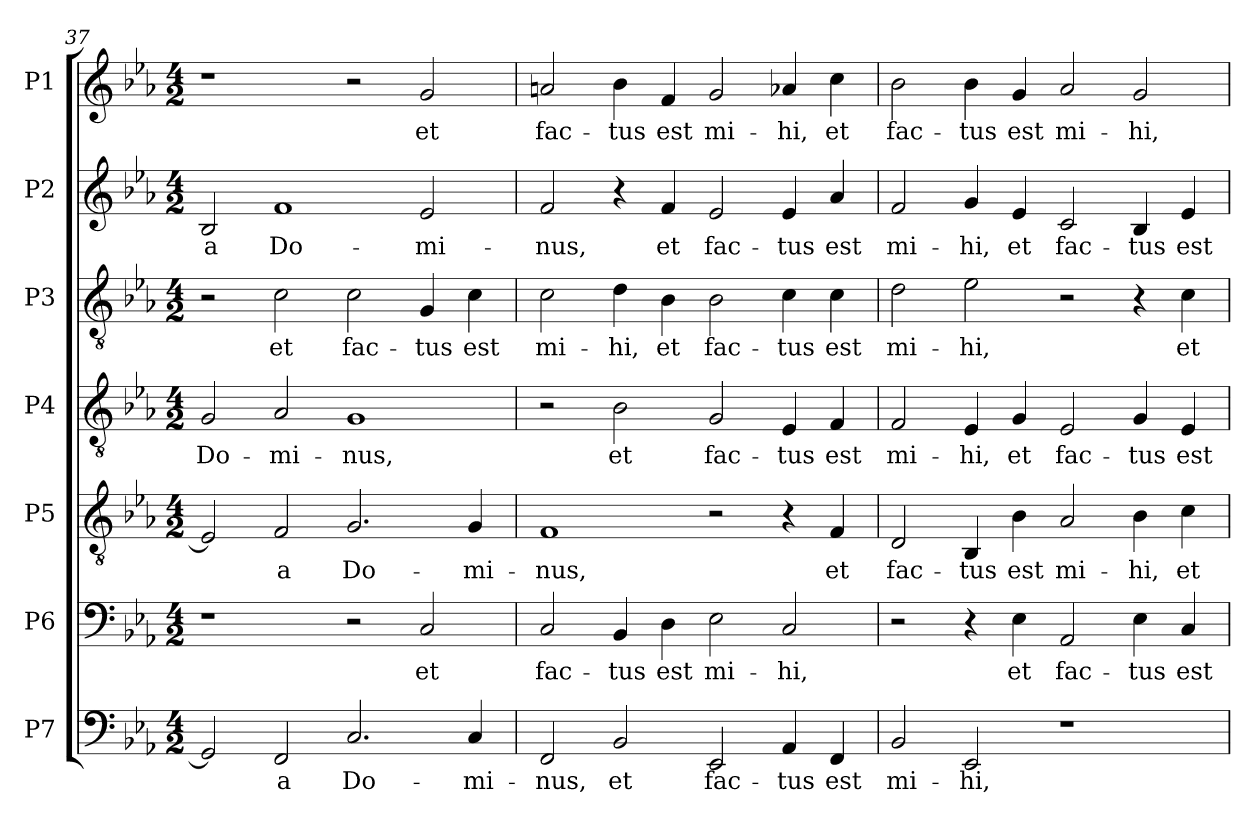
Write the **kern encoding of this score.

**kern	**text	**kern	**text	**kern	**text	**kern	**text	**kern	**text	**kern	**text	**kern	**text
*part7	*part7	*part6	*part6	*part5	*part5	*part4	*part4	*part3	*part3	*part2	*part2	*part1	*part1
*staff7	*staff7	*staff6	*staff6	*staff5	*staff5	*staff4	*staff4	*staff3	*staff3	*staff2	*staff2	*staff1	*staff1
*I"P7	*	*I"P6	*	*I"P5	*	*I"P4	*	*I"P3	*	*I"P2	*	*I"P1	*
!!LO:LB:g=z
*clefF4	*	*clefF4	*	*clefGv2	*	*clefGv2	*	*clefGv2	*	*clefG2	*	*clefG2	*
*k[b-e-a-]	*	*k[b-e-a-]	*	*k[b-e-a-]	*	*k[b-e-a-]	*	*k[b-e-a-]	*	*k[b-e-a-]	*	*k[b-e-a-]	*
*E-:	*	*E-:	*	*E-:	*	*E-:	*	*E-:	*	*E-:	*	*E-:	*
*M4/2	*	*M4/2	*	*M4/2	*	*M4/2	*	*M4/2	*	*M4/2	*	*M4/2	*
=37	=37	=37	=37	=37	=37	=37	=37	=37	=37	=37	=37	=37	=37
!	!	!	!	!	!	!	!LO:LY:b:color=#000000	!	!	!	!	!	!
!	!	!	!	!	!	!	!	!	!	!	!LO:LY:b:color=#000000	!	!
2GGi/]	.	1r	.	2E-i/]	.	2Gi/	Do-	2r	.	2B-i/	-a	1r	.
!	!LO:LY:b:color=#000000	!	!	!	!	!	!	!	!	!	!	!	!
!	!	!	!	!	!LO:LY:b:color=#000000	!	!	!	!	!	!	!	!
!	!	!	!	!	!	!	!LO:LY:b:color=#000000	!	!	!	!	!	!
!	!	!	!	!	!	!	!	!	!LO:LY:b:color=#000000	!	!	!	!
!	!	!	!	!	!	!	!	!	!	!	!LO:LY:b:color=#000000	!	!
2FFi/	-a	.	.	2Fi/	-a	2A-i/	-mi-	2ci\	et	1fi	Do-	.	.
!	!LO:LY:b:color=#000000	!	!	!	!	!	!	!	!	!	!	!	!
!	!	!	!	!	!LO:LY:b:color=#000000	!	!	!	!	!	!	!	!
!	!	!	!	!	!	!	!LO:LY:b:color=#000000	!	!	!	!	!	!
!	!	!	!	!	!	!	!	!	!LO:LY:b:color=#000000	!	!	!	!
2.Ci/	Do-	2r	.	2.Gi/	Do-	1Gi	-nus,	2ci\	fac-	.	.	2r	.
!	!	!	!LO:LY:b:color=#000000	!	!	!	!	!	!	!	!	!	!
!	!	!	!	!	!	!	!	!	!LO:LY:b:color=#000000	!	!	!	!
!	!	!	!	!	!	!	!	!	!	!	!LO:LY:b:color=#000000	!	!
!	!	!	!	!	!	!	!	!	!	!	!	!	!LO:LY:b:color=#000000
.	.	2Ci/	et	.	.	.	.	4Gi/	-tus	2e-i/	-mi-	2gi/	et
!	!LO:LY:b:color=#000000	!	!	!	!	!	!	!	!	!	!	!	!
!	!	!	!	!	!LO:LY:b:color=#000000	!	!	!	!	!	!	!	!
!	!	!	!	!	!	!	!	!	!LO:LY:b:color=#000000	!	!	!	!
4Ci/	-mi-	.	.	4Gi/	-mi-	.	.	4ci\	est	.	.	.	.
=38	=38	=38	=38	=38	=38	=38	=38	=38	=38	=38	=38	=38	=38
!	!LO:LY:b:color=#000000	!	!	!	!	!	!	!	!	!	!	!	!
!	!	!	!LO:LY:b:color=#000000	!	!	!	!	!	!	!	!	!	!
!	!	!	!	!	!LO:LY:b:color=#000000	!	!	!	!	!	!	!	!
!	!	!	!	!	!	!	!	!	!LO:LY:b:color=#000000	!	!	!	!
!	!	!	!	!	!	!	!	!	!	!	!LO:LY:b:color=#000000	!	!
!	!	!	!	!	!	!	!	!	!	!	!	!	!LO:LY:b:color=#000000
2FFi/	-nus,	2Ci/	fac-	1Fi	-nus,	2r	.	2ci\	mi-	2fi/	-nus,	2ani/	fac-
!	!LO:LY:b:color=#000000	!	!	!	!	!	!	!	!	!	!	!	!
!	!	!	!LO:LY:b:color=#000000	!	!	!	!	!	!	!	!	!	!
!	!	!	!	!	!	!	!LO:LY:b:color=#000000	!	!	!	!	!	!
!	!	!	!	!	!	!	!	!	!LO:LY:b:color=#000000	!	!	!	!
!	!	!	!	!	!	!	!	!	!	!	!	!	!LO:LY:b:color=#000000
2BB-i/	et	4BB-i/	-tus	.	.	2B-i\	et	4di\	-hi,	4r	.	4b-i\	-tus
!	!	!	!LO:LY:b:color=#000000	!	!	!	!	!	!	!	!	!	!
!	!	!	!	!	!	!	!	!	!LO:LY:b:color=#000000	!	!	!	!
!	!	!	!	!	!	!	!	!	!	!	!LO:LY:b:color=#000000	!	!
!	!	!	!	!	!	!	!	!	!	!	!	!	!LO:LY:b:color=#000000
.	.	4Di\	est	.	.	.	.	4B-i\	et	4fi/	et	4fi/	est
!	!LO:LY:b:color=#000000	!	!	!	!	!	!	!	!	!	!	!	!
!	!	!	!LO:LY:b:color=#000000	!	!	!	!	!	!	!	!	!	!
!	!	!	!	!	!	!	!LO:LY:b:color=#000000	!	!	!	!	!	!
!	!	!	!	!	!	!	!	!	!LO:LY:b:color=#000000	!	!	!	!
!	!	!	!	!	!	!	!	!	!	!	!LO:LY:b:color=#000000	!	!
!	!	!	!	!	!	!	!	!	!	!	!	!	!LO:LY:b:color=#000000
2EE-i/	fac-	2E-i\	mi-	2r	.	2Gi/	fac-	2B-i\	fac-	2e-i/	fac-	2gi/	mi-
!	!LO:LY:b:color=#000000	!	!	!	!	!	!	!	!	!	!	!	!
!	!	!	!LO:LY:b:color=#000000	!	!	!	!	!	!	!	!	!	!
!	!	!	!	!	!	!	!LO:LY:b:color=#000000	!	!	!	!	!	!
!	!	!	!	!	!	!	!	!	!LO:LY:b:color=#000000	!	!	!	!
!	!	!	!	!	!	!	!	!	!	!	!LO:LY:b:color=#000000	!	!
!	!	!	!	!	!	!	!	!	!	!	!	!	!LO:LY:b:color=#000000
4AA-i/	-tus	2Ci/	-hi,	4r	.	4E-i/	-tus	4ci\	-tus	4e-i/	-tus	4a-Xi/	-hi,
!	!LO:LY:b:color=#000000	!	!	!	!	!	!	!	!	!	!	!	!
!	!	!	!	!	!LO:LY:b:color=#000000	!	!	!	!	!	!	!	!
!	!	!	!	!	!	!	!LO:LY:b:color=#000000	!	!	!	!	!	!
!	!	!	!	!	!	!	!	!	!LO:LY:b:color=#000000	!	!	!	!
!	!	!	!	!	!	!	!	!	!	!	!LO:LY:b:color=#000000	!	!
!	!	!	!	!	!	!	!	!	!	!	!	!	!LO:LY:b:color=#000000
4FFi/	est	.	.	4Fi/	et	4Fi/	est	4ci\	est	4a-i/	est	4cci\	et
=39	=39	=39	=39	=39	=39	=39	=39	=39	=39	=39	=39	=39	=39
!	!LO:LY:b:color=#000000	!	!	!	!	!	!	!	!	!	!	!	!
!	!	!	!	!	!LO:LY:b:color=#000000	!	!	!	!	!	!	!	!
!	!	!	!	!	!	!	!LO:LY:b:color=#000000	!	!	!	!	!	!
!	!	!	!	!	!	!	!	!	!LO:LY:b:color=#000000	!	!	!	!
!	!	!	!	!	!	!	!	!	!	!	!LO:LY:b:color=#000000	!	!
!	!	!	!	!	!	!	!	!	!	!	!	!	!LO:LY:b:color=#000000
2BB-i/	mi-	2r	.	2Di/	fac-	2Fi/	mi-	2di\	mi-	2fi/	mi-	2b-i\	fac-
!	!LO:LY:b:color=#000000	!	!	!	!	!	!	!	!	!	!	!	!
!	!	!	!	!	!LO:LY:b:color=#000000	!	!	!	!	!	!	!	!
!	!	!	!	!	!	!	!LO:LY:b:color=#000000	!	!	!	!	!	!
!	!	!	!	!	!	!	!	!	!LO:LY:b:color=#000000	!	!	!	!
!	!	!	!	!	!	!	!	!	!	!	!LO:LY:b:color=#000000	!	!
!	!	!	!	!	!	!	!	!	!	!	!	!	!LO:LY:b:color=#000000
2EE-i/	-hi,	4r	.	4BB-i/	-tus	4E-i/	-hi,	2e-i\	-hi,	4gi/	-hi,	4b-i\	-tus
!	!	!	!LO:LY:b:color=#000000	!	!	!	!	!	!	!	!	!	!
!	!	!	!	!	!LO:LY:b:color=#000000	!	!	!	!	!	!	!	!
!	!	!	!	!	!	!	!LO:LY:b:color=#000000	!	!	!	!	!	!
!	!	!	!	!	!	!	!	!	!	!	!LO:LY:b:color=#000000	!	!
!	!	!	!	!	!	!	!	!	!	!	!	!	!LO:LY:b:color=#000000
.	.	4E-i\	et	4B-i\	est	4Gi/	et	.	.	4e-i/	et	4gi/	est
!	!	!	!LO:LY:b:color=#000000	!	!	!	!	!	!	!	!	!	!
!	!	!	!	!	!LO:LY:b:color=#000000	!	!	!	!	!	!	!	!
!	!	!	!	!	!	!	!LO:LY:b:color=#000000	!	!	!	!	!	!
!	!	!	!	!	!	!	!	!	!	!	!LO:LY:b:color=#000000	!	!
!	!	!	!	!	!	!	!	!	!	!	!	!	!LO:LY:b:color=#000000
1r	.	2AA-i/	fac-	2A-i/	mi-	2E-i/	fac-	2r	.	2ci/	fac-	2a-i/	mi-
!	!	!	!LO:LY:b:color=#000000	!	!	!	!	!	!	!	!	!	!
!	!	!	!	!	!LO:LY:b:color=#000000	!	!	!	!	!	!	!	!
!	!	!	!	!	!	!	!LO:LY:b:color=#000000	!	!	!	!	!	!
!	!	!	!	!	!	!	!	!	!	!	!LO:LY:b:color=#000000	!	!
!	!	!	!	!	!	!	!	!	!	!	!	!	!LO:LY:b:color=#000000
.	.	4E-i\	-tus	4B-i\	-hi,	4Gi/	-tus	4r	.	4B-i/	-tus	2gi/	-hi,
!	!	!	!LO:LY:b:color=#000000	!	!	!	!	!	!	!	!	!	!
!	!	!	!	!	!LO:LY:b:color=#000000	!	!	!	!	!	!	!	!
!	!	!	!	!	!	!	!LO:LY:b:color=#000000	!	!	!	!	!	!
!	!	!	!	!	!	!	!	!	!LO:LY:b:color=#000000	!	!	!	!
!	!	!	!	!	!	!	!	!	!	!	!LO:LY:b:color=#000000	!	!
.	.	4Ci/	est	4ci\	et	4E-i/	est	4ci\	et	4e-i/	est	.	.
=	=	=	=	=	=	=	=	=	=	=	=	=	=
*-	*-	*-	*-	*-	*-	*-	*-	*-	*-	*-	*-	*-	*-
